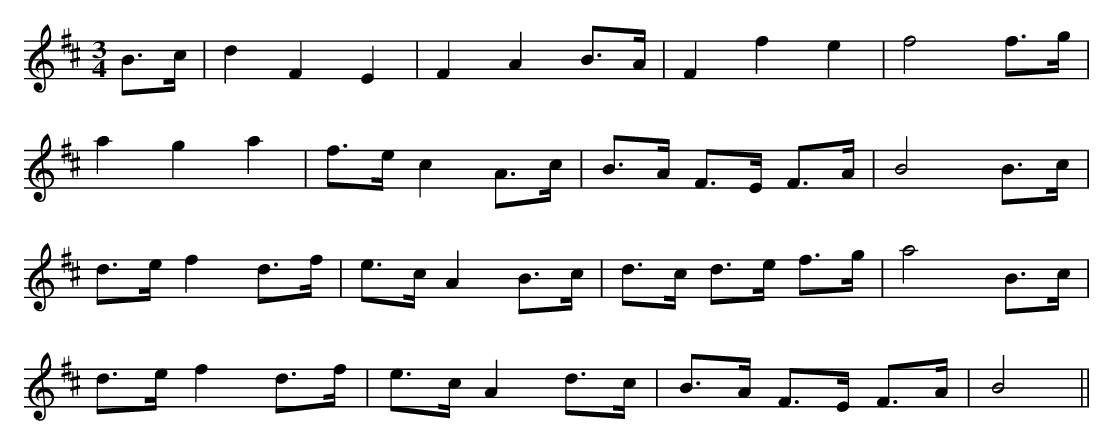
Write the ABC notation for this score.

X:1
M:3/4
K:Bmin
B>c|d2 F2 E2|F2 A2 B>A|F2 f2 e2|f4 f>g|
a2 g2 a2|f>e c2 A>c|B>A F>E F>A|B4 B>c|
d>e f2 d>f|e>c A2 B>c|d>c d>e f>g|a4 B>c|
d>e f2 d>f|e>c A2 d>c|B>A F>E F>A|B4||
